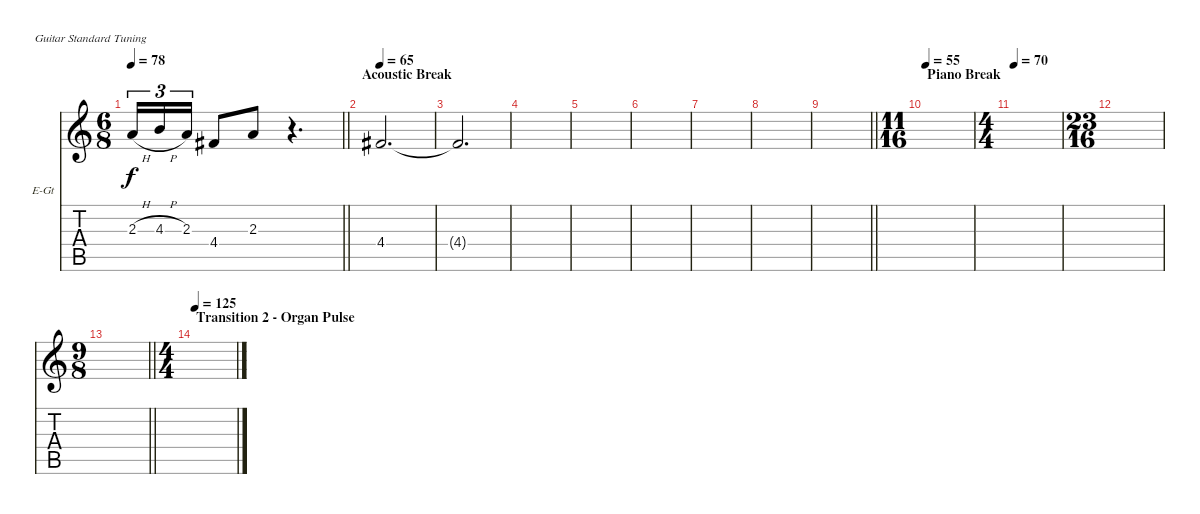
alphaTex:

\bracketExtendMode nobrackets
\firstSystemTrackNameOrientation horizontal
\otherSystemsTrackNameOrientation horizontal
\track ("Fredrik Akesson - Overdriven" "E-Gt") {instrument overdrivenguitar}
\staff {score tabs}
\tuning (E4 B3 G3 D3 A2 E2)
\ts (6 8)
\tempo 78
\clef g2
\scale
0.333333
\barLineRight lightlight
\ks c
2.3{h}.16{tu (3 2) dy f} 4.3{h}.16{tu (3 2)} 2.3.16{tu (3 2)} 4.4.8 2.3.8 r.4{d} |
\section ("" "Acoustic Break")
\tempo 65
\scale
0.333333 4.4.2{d} |
\scale
0.333333 4.4{t}.2{d} |
\scale
0.333333 |
\scale
0.333333 |
\scale
0.333333 |
\scale
0.333333 |
\scale
0.333333 |
\scale
0.265823
\barLineRight lightlight
|
\ts (11 16)
\beaming (8 5)
\section ("" "Piano Break")
\tempo 55
\scale
0.367089 |
\ts (4 4)
\beaming (8 2 2 2 2)
\tempo 70
\scale
0.367089 |
\ts (23 16)
\beaming (8 11)
\scale
0.333333 |
\ts (9 8)
\beaming (8 3 3 3)
\scale
0.333333
\barLineRight lightlight
|
\ts (4 4)
\beaming (8 2 2 2 2)
\section ("" "Transition 2 - Organ Pulse")
\tempo 125
\scale
0.333333 |
\scale
0.333333 |
\scale
0.333333
